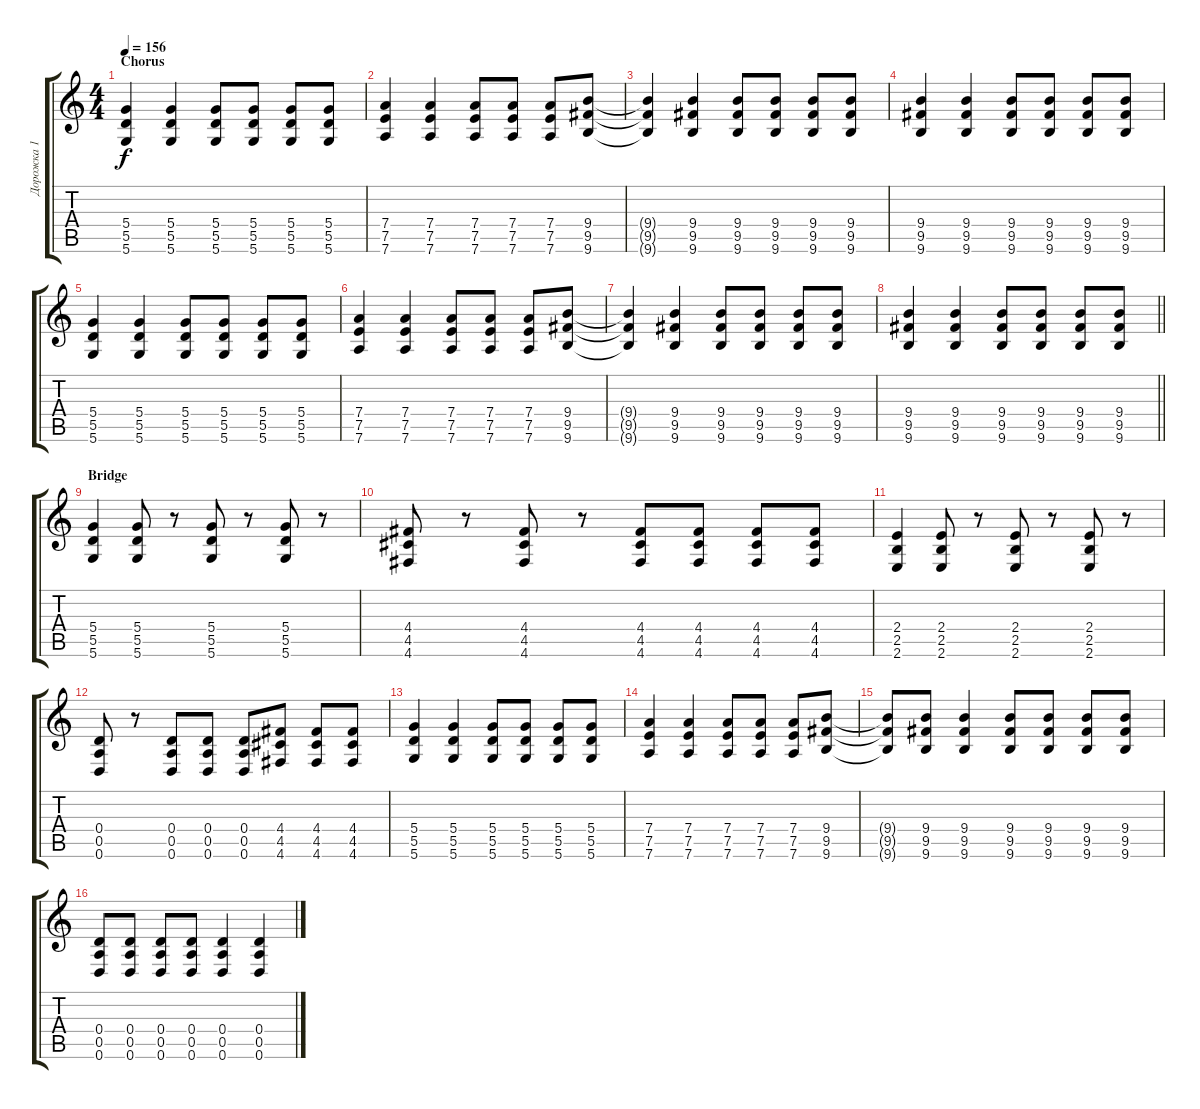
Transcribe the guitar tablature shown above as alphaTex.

\track ("Дорожка 1" "Дорожка 1") {instrument distortionguitar}
\staff {score tabs}
\tuning (E4 B3 G3 D3 A2 D2) {hide}
\ts (4 4)
\section ("" "Chorus")
\tempo 156
\clef g2
\ks c
(5.4 5.5 5.6).4{dy f} (5.4 5.5 5.6).4 (5.4 5.5 5.6).8 (5.4 5.5 5.6).8 (5.4 5.5 5.6).8 (5.4 5.5 5.6).8 |
(7.4 7.5 7.6).4 (7.4 7.5 7.6).4 (7.4 7.5 7.6).8 (7.4 7.5 7.6).8 (7.4 7.5 7.6).8 (9.4 9.5 9.6).8 |
(9.4{t} 9.5{t} 9.6{t}).4 (9.4 9.5 9.6).4 (9.4 9.5 9.6).8 (9.4 9.5 9.6).8 (9.4 9.5 9.6).8 (9.4 9.5 9.6).8 |
(9.4 9.5 9.6).4 (9.4 9.5 9.6).4 (9.4 9.5 9.6).8 (9.4 9.5 9.6).8 (9.4 9.5 9.6).8 (9.4 9.5 9.6).8 |
(5.4 5.5 5.6).4 (5.4 5.5 5.6).4 (5.4 5.5 5.6).8 (5.4 5.5 5.6).8 (5.4 5.5 5.6).8 (5.4 5.5 5.6).8 |
(7.4 7.5 7.6).4 (7.4 7.5 7.6).4 (7.4 7.5 7.6).8 (7.4 7.5 7.6).8 (7.4 7.5 7.6).8 (9.4 9.5 9.6).8 |
(9.4{t} 9.5{t} 9.6{t}).4 (9.4 9.5 9.6).4 (9.4 9.5 9.6).8 (9.4 9.5 9.6).8 (9.4 9.5 9.6).8 (9.4 9.5 9.6).8 |
\barLineRight lightlight
(9.4 9.5 9.6).4 (9.4 9.5 9.6).4 (9.4 9.5 9.6).8 (9.4 9.5 9.6).8 (9.4 9.5 9.6).8 (9.4 9.5 9.6).8 |
\section ("" "Bridge")
(5.4 5.5 5.6).4 (5.4 5.5 5.6).8 r.8 (5.4 5.5 5.6).8 r.8 (5.4 5.5 5.6).8 r.8 |
(4.4 4.5 4.6).8 r.8 (4.4 4.5 4.6).8 r.8 (4.4 4.5 4.6).8 (4.4 4.5 4.6).8 (4.4 4.5 4.6).8 (4.4 4.5 4.6).8 |
(2.4 2.5 2.6).4 (2.4 2.5 2.6).8 r.8 (2.4 2.5 2.6).8 r.8 (2.4 2.5 2.6).8 r.8 |
(0.4 0.5 0.6).8 r.8 (0.4 0.5 0.6).8 (0.4 0.5 0.6).8 (0.4 0.5 0.6).8 (4.4 4.5 4.6).8 (4.4 4.5 4.6).8 (4.4 4.5 4.6).8 |
(5.4 5.5 5.6).4 (5.4 5.5 5.6).4 (5.4 5.5 5.6).8 (5.4 5.5 5.6).8 (5.4 5.5 5.6).8 (5.4 5.5 5.6).8 |
(7.4 7.5 7.6).4 (7.4 7.5 7.6).4 (7.4 7.5 7.6).8 (7.4 7.5 7.6).8 (7.4 7.5 7.6).8 (9.4 9.5 9.6).8 |
(9.4{t} 9.5{t} 9.6{t}).8 (9.4 9.5 9.6).8 (9.4 9.5 9.6).4 (9.4 9.5 9.6).8 (9.4 9.5 9.6).8 (9.4 9.5 9.6).8 (9.4 9.5 9.6).8 |
(0.4 0.5 0.6).8 (0.4 0.5 0.6).8 (0.4 0.5 0.6).8 (0.4 0.5 0.6).8 (0.4 0.5 0.6).4 (0.4 0.5 0.6).4
